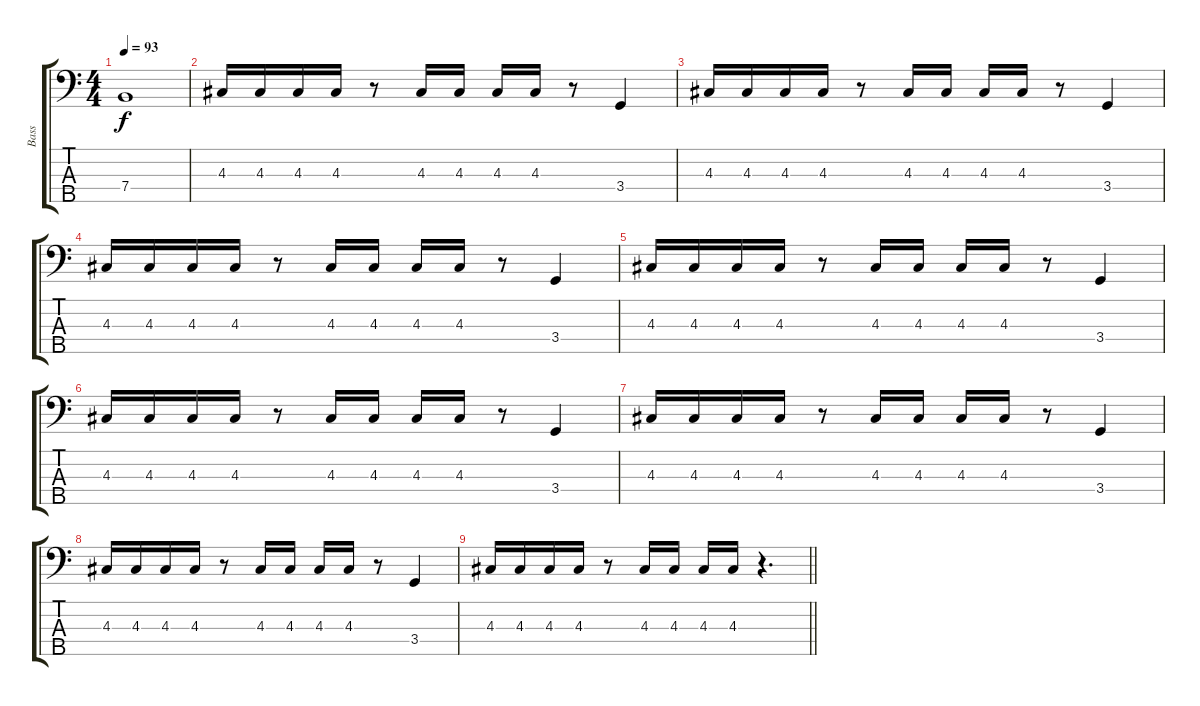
\track ("Bass" "Bass") {instrument electricbassfinger}
\staff {score tabs}
\tuning (G2 D2 A1 E1 B0) {hide}
\ts (4 4)
\tempo 93
\clef f4
\ks c
7.4.1{dy f} |
4.3.16 4.3.16 4.3.16 4.3.16 r.8 4.3.16 4.3.16 4.3.16 4.3.16 r.8 3.4.4 |
4.3.16 4.3.16 4.3.16 4.3.16 r.8 4.3.16 4.3.16 4.3.16 4.3.16 r.8 3.4.4 |
4.3.16 4.3.16 4.3.16 4.3.16 r.8 4.3.16 4.3.16 4.3.16 4.3.16 r.8 3.4.4 |
4.3.16 4.3.16 4.3.16 4.3.16 r.8 4.3.16 4.3.16 4.3.16 4.3.16 r.8 3.4.4 |
4.3.16 4.3.16 4.3.16 4.3.16 r.8 4.3.16 4.3.16 4.3.16 4.3.16 r.8 3.4.4 |
4.3.16 4.3.16 4.3.16 4.3.16 r.8 4.3.16 4.3.16 4.3.16 4.3.16 r.8 3.4.4 |
4.3.16 4.3.16 4.3.16 4.3.16 r.8 4.3.16 4.3.16 4.3.16 4.3.16 r.8 3.4.4 |
\barLineRight lightlight
4.3.16 4.3.16 4.3.16 4.3.16 r.8 4.3.16 4.3.16 4.3.16 4.3.16 r.4{d}
